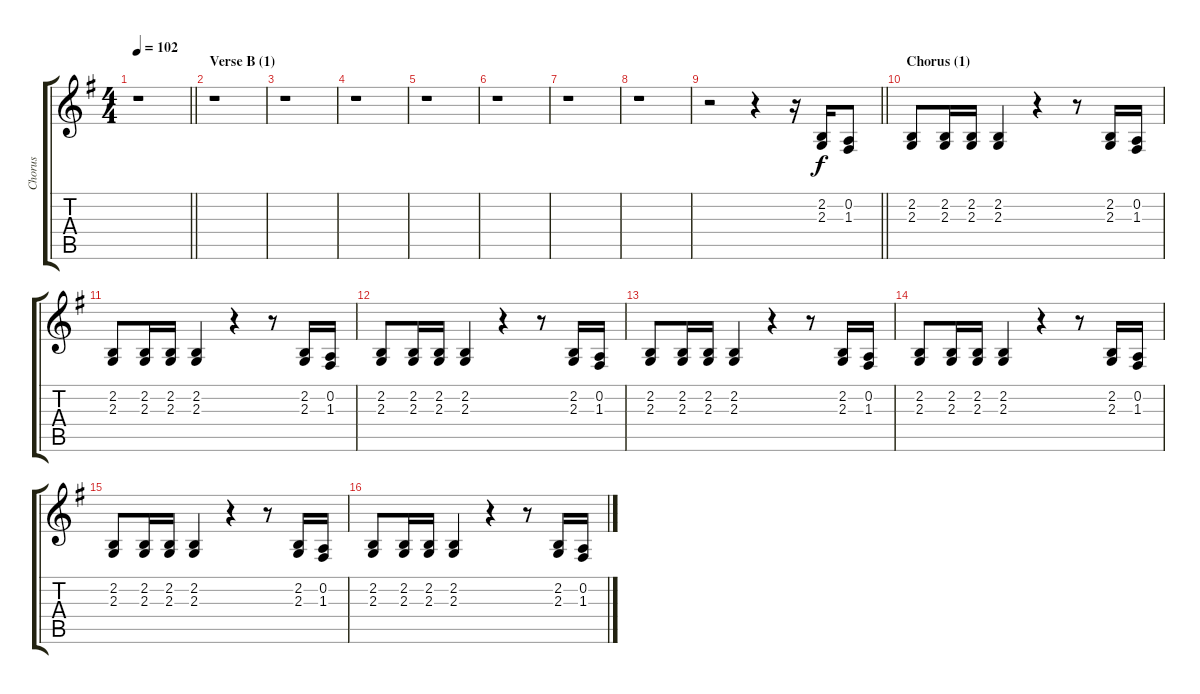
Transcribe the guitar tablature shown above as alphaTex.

\track ("Chorus" "Chorus") {instrument sopranosax}
\staff {score tabs}
\tuning (D4 A3 F3 C3 G2 D2) {hide}
\ts (4 4)
\tempo 102
\clef g2
\barLineRight lightlight
\ks eminor
r.1{dy f} |
\section ("" "Verse B (1)")
r.1 |
r.1 |
r.1 |
r.1 |
r.1 |
r.1 |
r.1 |
\barLineRight lightlight
r.2 r.4 r.16 (2.2 2.3).16 (0.2 1.3).8 |
\section ("" "Chorus (1)")
(2.2 2.3).8 (2.2 2.3).16 (2.2 2.3).16 (2.2 2.3).4 r.4 r.8 (2.2 2.3).16 (0.2 1.3).16 |
(2.2 2.3).8 (2.2 2.3).16 (2.2 2.3).16 (2.2 2.3).4 r.4 r.8 (2.2 2.3).16 (0.2 1.3).16 |
(2.2 2.3).8 (2.2 2.3).16 (2.2 2.3).16 (2.2 2.3).4 r.4 r.8 (2.2 2.3).16 (0.2 1.3).16 |
(2.2 2.3).8 (2.2 2.3).16 (2.2 2.3).16 (2.2 2.3).4 r.4 r.8 (2.2 2.3).16 (0.2 1.3).16 |
(2.2 2.3).8 (2.2 2.3).16 (2.2 2.3).16 (2.2 2.3).4 r.4 r.8 (2.2 2.3).16 (0.2 1.3).16 |
(2.2 2.3).8 (2.2 2.3).16 (2.2 2.3).16 (2.2 2.3).4 r.4 r.8 (2.2 2.3).16 (0.2 1.3).16 |
(2.2 2.3).8 (2.2 2.3).16 (2.2 2.3).16 (2.2 2.3).4 r.4 r.8 (2.2 2.3).16 (0.2 1.3).16
